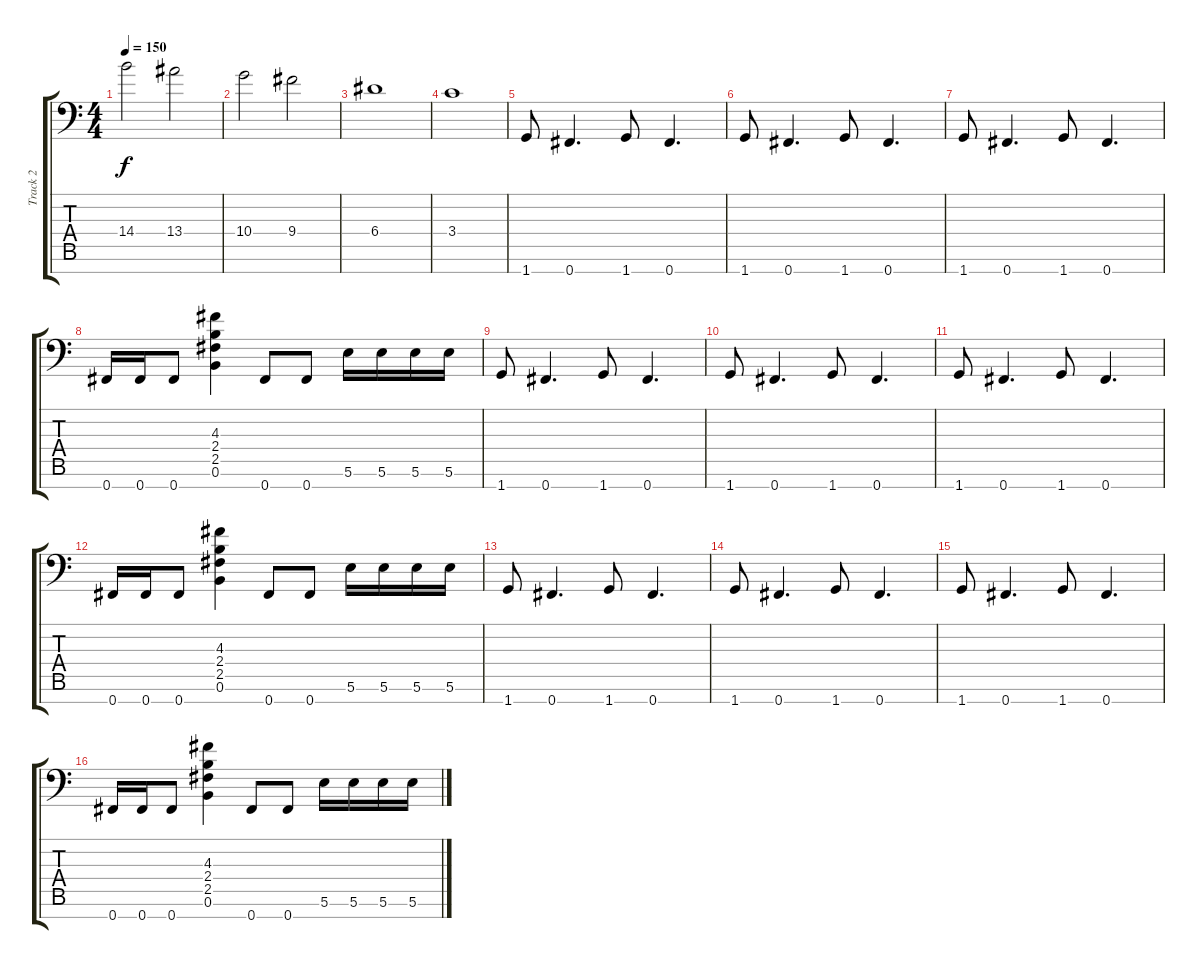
\track ("Track 2" "Track 2") {instrument distortionguitar}
\staff {score tabs}
\tuning (B3 G3 D3 A2 E2 B1 Gb1) {hide}
\ts (4 4)
\tempo 150
\clef f4
\ks c
14.4.2{dy f} 13.4.2 |
10.4.2 9.4.2 |
6.4.1 |
3.4.1 |
1.7.8 0.7.4{d} 1.7.8 0.7.4{d} |
1.7.8 0.7.4{d} 1.7.8 0.7.4{d} |
1.7.8 0.7.4{d} 1.7.8 0.7.4{d} |
0.7.16 0.7.16 0.7.8 (4.3 2.4 2.5 0.6).4 0.7.8 0.7.8 5.6.16 5.6.16 5.6.16 5.6.16 |
1.7.8 0.7.4{d} 1.7.8 0.7.4{d} |
1.7.8 0.7.4{d} 1.7.8 0.7.4{d} |
1.7.8 0.7.4{d} 1.7.8 0.7.4{d} |
0.7.16 0.7.16 0.7.8 (4.3 2.4 2.5 0.6).4 0.7.8 0.7.8 5.6.16 5.6.16 5.6.16 5.6.16 |
1.7.8 0.7.4{d} 1.7.8 0.7.4{d} |
1.7.8 0.7.4{d} 1.7.8 0.7.4{d} |
1.7.8 0.7.4{d} 1.7.8 0.7.4{d} |
0.7.16 0.7.16 0.7.8 (4.3 2.4 2.5 0.6).4 0.7.8 0.7.8 5.6.16 5.6.16 5.6.16 5.6.16
